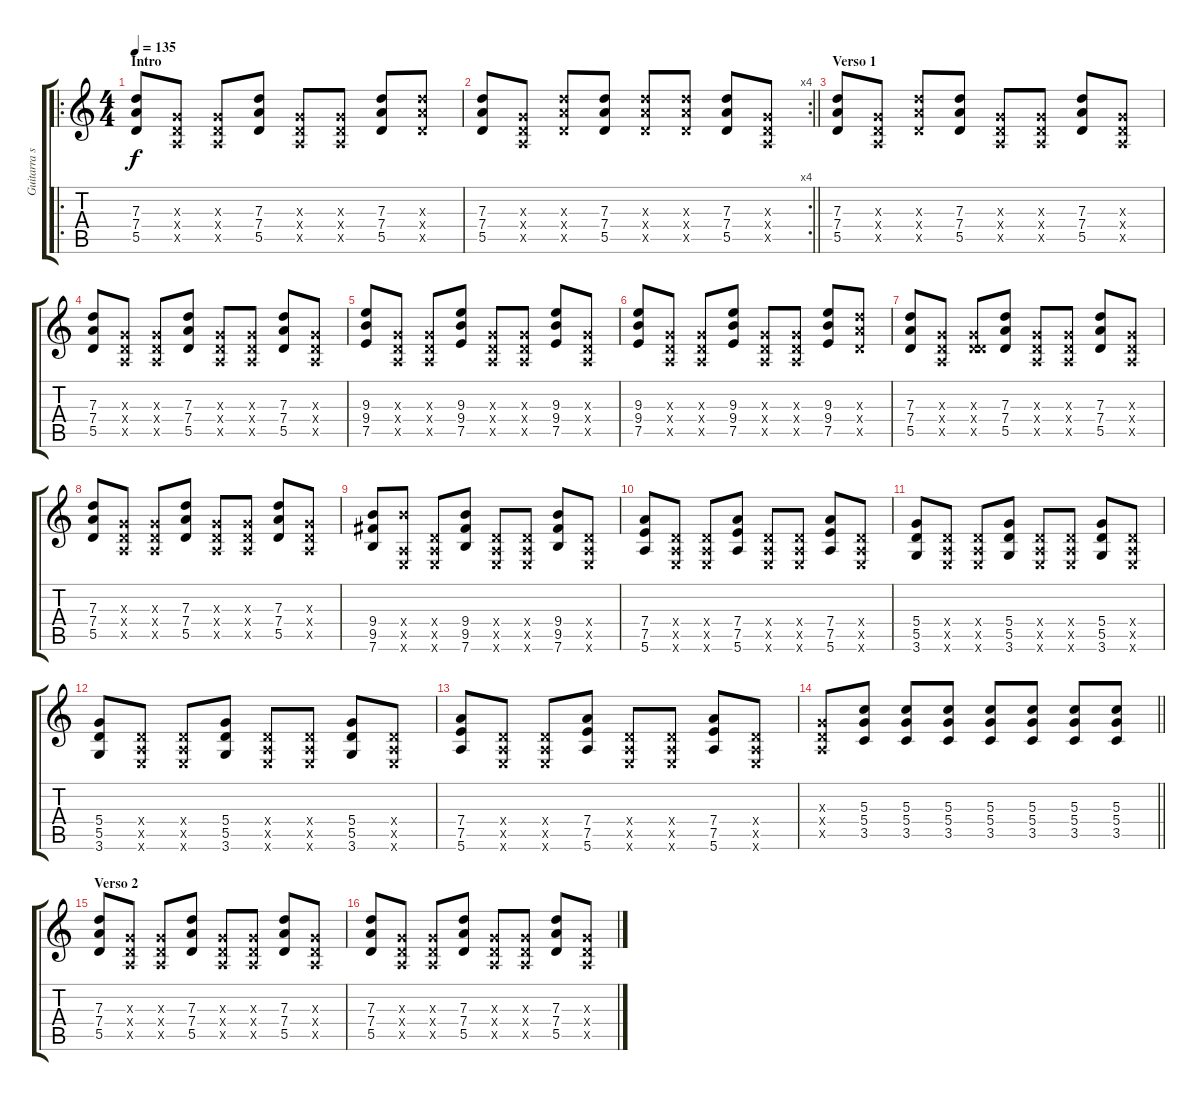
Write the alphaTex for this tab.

\track ("Guitarra secundaria" "Guitarra s") {instrument overdrivenguitar}
\staff {score tabs}
\tuning (E4 B3 G3 D3 A2 E2) {hide}
\ro
\ts (4 4)
\section ("" "Intro")
\tempo 135
\clef g2
\ks c
(7.3 7.4 5.5).8{dy f instrument overdrivenguitar} (0.3{x} 0.4{x} 0.5{x}).8 (0.3{x} 0.4{x} 0.5{x}).8 (7.3 7.4 5.5).8 (0.3{x} 0.4{x} 0.5{x}).8 (0.3{x} 0.4{x} 0.5{x}).8 (7.3 7.4 5.5).8 (7.3{x} 7.4{x} 5.5{x}).8 |
\rc 4
\barLineRight lightlight
(7.3 7.4 5.5).8 (0.3{x} 0.4{x} 0.5{x}).8 (7.3{x} 7.4{x} 5.5{x}).8 (7.3 7.4 5.5).8 (7.3{x} 7.4{x} 5.5{x}).8 (7.3{x} 7.4{x} 5.5{x}).8 (7.3 7.4 5.5).8 (0.3{x} 0.4{x} 0.5{x}).8 |
\section ("" "Verso 1")
(7.3 7.4 5.5).8 (0.3{x} 0.4{x} 0.5{x}).8 (7.3{x} 7.4{x} 5.5{x}).8 (7.3 7.4 5.5).8 (0.3{x} 0.4{x} 0.5{x}).8 (0.3{x} 0.4{x} 0.5{x}).8 (7.3 7.4 5.5).8 (0.3{x} 0.4{x} 0.5{x}).8 |
(7.3 7.4 5.5).8 (0.3{x} 0.4{x} 0.5{x}).8 (0.3{x} 0.4{x} 0.5{x}).8 (7.3 7.4 5.5).8 (0.3{x} 0.4{x} 0.5{x}).8 (0.3{x} 0.4{x} 0.5{x}).8 (7.3 7.4 5.5).8 (0.3{x} 0.4{x} 0.5{x}).8 |
(9.3 9.4 7.5).8 (0.3{x} 0.4{x} 0.5{x}).8 (0.3{x} 0.4{x} 0.5{x}).8 (9.3 9.4 7.5).8 (0.3{x} 0.4{x} 0.5{x}).8 (0.3{x} 0.4{x} 0.5{x}).8 (9.3 9.4 7.5).8 (0.3{x} 0.4{x} 0.5{x}).8 |
(9.3 9.4 7.5).8 (0.3{x} 0.4{x} 0.5{x}).8 (0.3{x} 0.4{x} 0.5{x}).8 (9.3 9.4 7.5).8 (0.3{x} 0.4{x} 0.5{x}).8 (0.3{x} 0.4{x} 0.5{x}).8 (9.3 9.4 7.5).8 (7.3{x} 7.4{x} 5.5{x}).8 |
(7.3 7.4 5.5).8 (0.3{x} 0.4{x} 0.5{x}).8 (0.3{x} 0.4{x} 5.5{x}).8 (7.3 7.4 5.5).8 (0.3{x} 0.4{x} 0.5{x}).8 (0.3{x} 0.4{x} 0.5{x}).8 (7.3 7.4 5.5).8 (0.3{x} 0.4{x} 0.5{x}).8 |
(7.3 7.4 5.5).8 (0.3{x} 0.4{x} 0.5{x}).8 (0.3{x} 0.4{x} 0.5{x}).8 (7.3 7.4 5.5).8 (0.3{x} 0.4{x} 0.5{x}).8 (0.3{x} 0.4{x} 0.5{x}).8 (7.3 7.4 5.5).8 (0.3{x} 0.4{x} 0.5{x}).8 |
(9.4 9.5 7.6).8 (9.4{x} 0.5{x} 0.6{x}).8 (0.4{x} 0.5{x} 0.6{x}).8 (9.4 9.5 7.6).8 (0.4{x} 0.5{x} 0.6{x}).8 (0.4{x} 0.5{x} 0.6{x}).8 (9.4 9.5 7.6).8 (0.4{x} 0.5{x} 0.6{x}).8 |
(7.4 7.5 5.6).8 (0.4{x} 0.5{x} 0.6{x}).8 (0.4{x} 0.5{x} 0.6{x}).8 (7.4 7.5 5.6).8 (0.4{x} 0.5{x} 0.6{x}).8 (0.4{x} 0.5{x} 0.6{x}).8 (7.4 7.5 5.6).8 (0.4{x} 0.5{x} 0.6{x}).8 |
(5.4 5.5 3.6).8 (0.4{x} 0.5{x} 0.6{x}).8 (0.4{x} 0.5{x} 0.6{x}).8 (5.4 5.5 3.6).8 (0.4{x} 0.5{x} 0.6{x}).8 (0.4{x} 0.5{x} 0.6{x}).8 (5.4 5.5 3.6).8 (0.4{x} 0.5{x} 0.6{x}).8 |
(5.4 5.5 3.6).8 (0.4{x} 0.5{x} 0.6{x}).8 (0.4{x} 0.5{x} 0.6{x}).8 (5.4 5.5 3.6).8 (0.4{x} 0.5{x} 0.6{x}).8 (0.4{x} 0.5{x} 0.6{x}).8 (5.4 5.5 3.6).8 (0.4{x} 0.5{x} 0.6{x}).8 |
(7.4 7.5 5.6).8 (0.4{x} 0.5{x} 0.6{x}).8 (0.4{x} 0.5{x} 0.6{x}).8 (7.4 7.5 5.6).8 (0.4{x} 0.5{x} 0.6{x}).8 (0.4{x} 0.5{x} 0.6{x}).8 (7.4 7.5 5.6).8 (0.4{x} 0.5{x} 0.6{x}).8 |
\barLineRight lightlight
(0.3{x} 0.4{x} 0.5{x}).8 (5.3 5.4 3.5).8 (5.3 5.4 3.5).8 (5.3 5.4 3.5).8 (5.3 5.4 3.5).8 (5.3 5.4 3.5).8 (5.3 5.4 3.5).8 (5.3 5.4 3.5).8 |
\section ("" "Verso 2")
(7.3 7.4 5.5).8 (0.3{x} 0.4{x} 0.5{x}).8 (0.3{x} 0.4{x} 0.5{x}).8 (7.3 7.4 5.5).8 (0.3{x} 0.4{x} 0.5{x}).8 (0.3{x} 0.4{x} 0.5{x}).8 (7.3 7.4 5.5).8 (0.3{x} 0.4{x} 0.5{x}).8 |
(7.3 7.4 5.5).8 (0.3{x} 0.4{x} 0.5{x}).8 (0.3{x} 0.4{x} 0.5{x}).8 (7.3 7.4 5.5).8 (0.3{x} 0.4{x} 0.5{x}).8 (0.3{x} 0.4{x} 0.5{x}).8 (7.3 7.4 5.5).8 (0.3{x} 0.4{x} 0.5{x}).8
